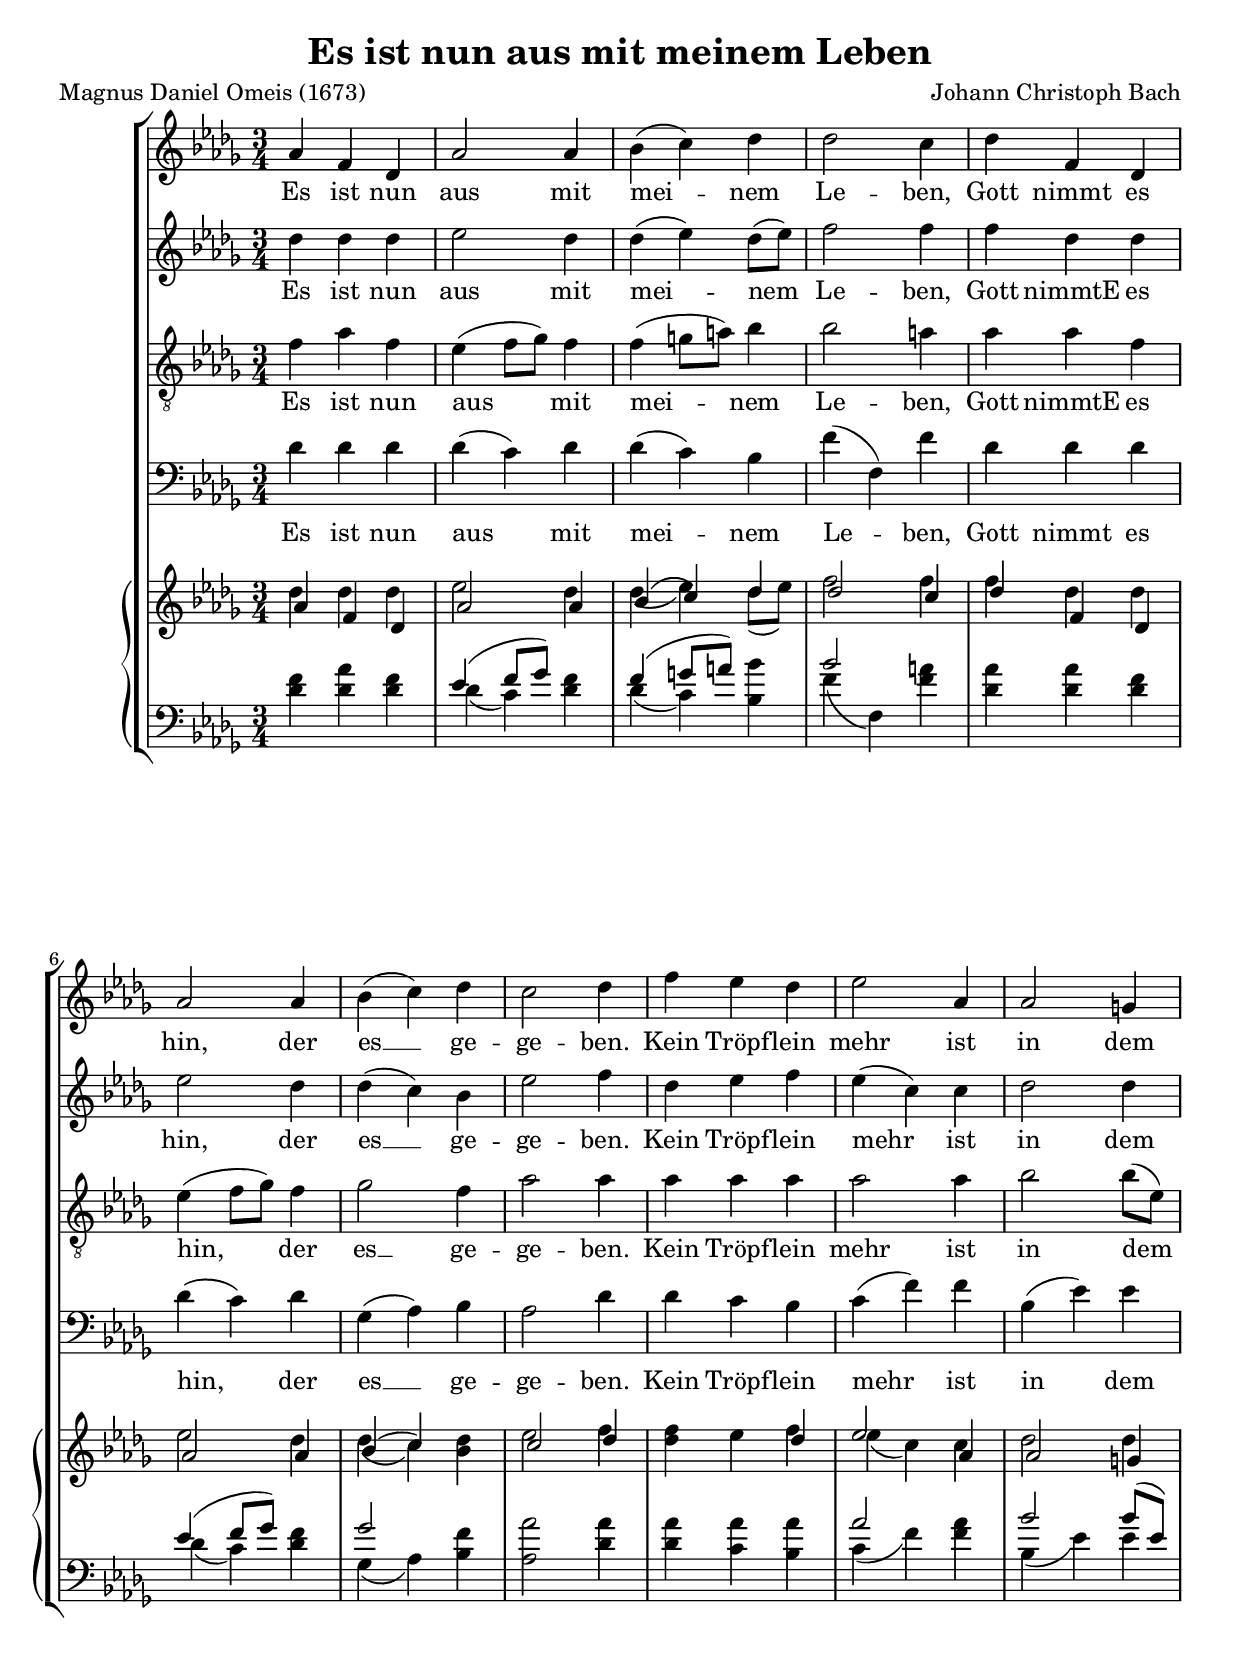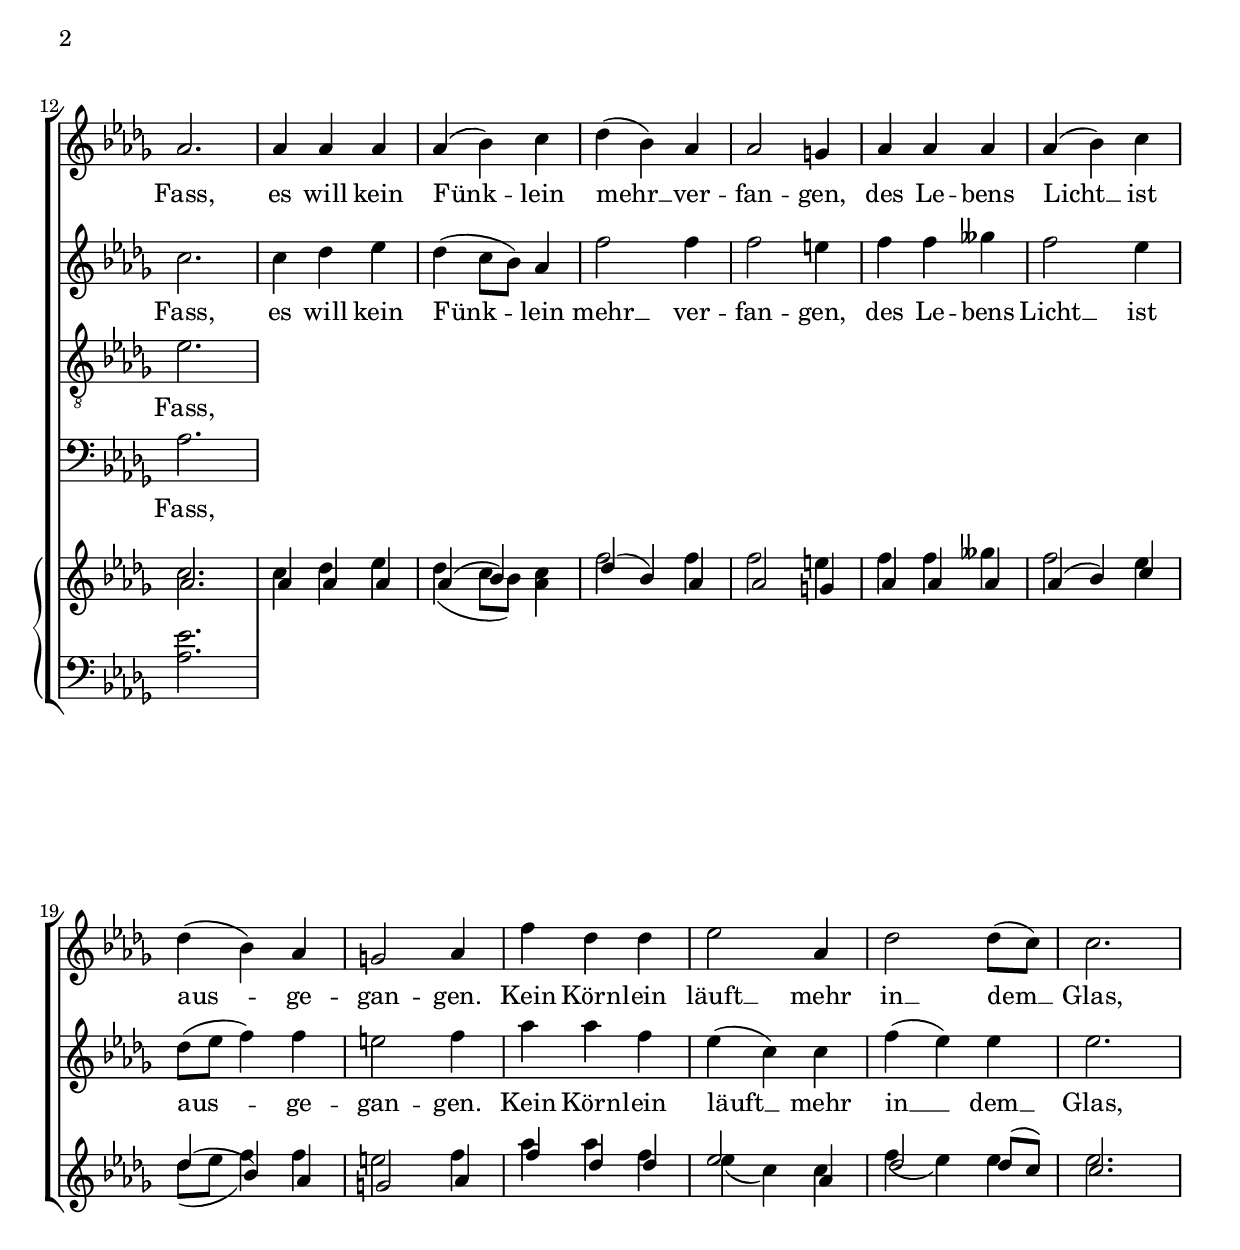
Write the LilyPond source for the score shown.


\paper {
  top-system-spacing.basic-distance = #10
  score-system-spacing.basic-distance = #20
  system-system-spacing.basic-distance = #20
  last-bottom-spacing.basic-distance = #10
}

\header {
  title = "Es ist nun aus mit meinem Leben"
  composer = "Johann Christoph Bach"
  poet = "Magnus Daniel Omeis (1673)"
}

global = {
  \key des \major
  \time 3/4
}

sopMusic = \relative {
  as'4 f des as'2 as4 bes (c) des des2 c4 | 
  des f, des as'2 as4 bes(c) des c2 des4 | 
  f es des es2 as,4 as2 g4 as2. 
   as4 as as as (bes) c des (bes) as as2 g4
   as as as as (bes) c des (bes) as g2 as4
   f' des des es2 as,4 des2 des8(c) c2. 


}
sopWords = \lyricmode { 
Es ist nun aus mit mei -- nem Le -- ben, 
Gott nimmt es hin, der es __ ge -- ge -- ben. 
Kein Tröpf -- lein mehr ist in dem Fass, 
es will kein Fünk -- lein mehr __ ver -- fan -- gen,
des Le -- bens Licht __ ist aus -- ge -- gan -- gen.
Kein Körn -- lein läuft __ mehr in __ dem __ Glas,


}


altoMusic = \relative {
  des'4 des des es2 des4 des(es) des8(es) f2 f4 | 
  f des des es2 des4 des(c) bes es2 f4 | 
  des es f es (c) c des2 des4 c2.
  c4 des es des (c8 bes) as4 f'2 f4 f2 e4
  f f geses f2 es4 des8 (es f4) f e2 f4
  as as f es (c) c f (es) es es2.

}
altoWords = \lyricmode {
Es ist nun aus mit mei -- nem Le -- ben, 
Gott nimmtE es hin, der es __ ge -- ge -- ben. 
Kein Tröpf -- lein mehr ist in dem Fass, 
es will kein Fünk -- lein mehr __ ver -- fan -- gen,
des Le -- bens Licht __ ist aus -- ge -- gan -- gen.
Kein Körn -- lein läuft __ mehr in __ dem __ Glas,
}

tenorMusic = \relative {   \clef "G_8"
  f4 as f es (f8 ges)  f4 f (g8 a)  bes4 bes2 a4 | 
  as as f es(f8 ges) f4 ges2 f4 as2 as4 | 
  as as as as2 as4 bes2 bes8 (es,) es2.

}
tenorWords = \lyricmode { 
Es ist nun aus mit mei -- nem Le -- ben, 
Gott nimmtE es hin, der es __ ge -- ge -- ben. 
Kein Tröpf -- lein mehr ist in dem Fass, 
es will kein Fünk -- lein mehr __ ver -- fan -- gen,
des Le -- bens Licht __ ist aus -- ge -- gan -- gen.
Kein Körn -- lein läuft __ mehr in __ dem __ Glas,

}

bassMusic = \relative {   \clef bass
  des4 des des des(c) des des(c) bes f'(f,) f' | 
  des des des des(c) des ges,(as) bes as2 des4 | 
  des c bes c (f) f bes, (es) es as,2.
}
bassWords = \lyricmode { 
Es ist nun aus mit mei -- nem Le -- ben,
Gott nimmt es hin, der es __ ge -- ge -- ben. 
Kein Tröpf -- lein mehr ist in dem Fass, 

}

\score {
  \new ChoirStaff <<
    \new Staff <<
      \new Voice = "soprano" <<
        \global
        \sopMusic
      >>
      \new Lyrics \lyricsto "soprano" \sopWords
    >>
    \new Staff <<
      \new Voice = "alto" <<
        \global
        \altoMusic
      >>
      \new Lyrics \lyricsto "alto" \altoWords
    >>
    \new Staff <<
      \new Voice = "tenor" <<
        \global
        \tenorMusic
      >>
      \new Lyrics \lyricsto "tenor" \tenorWords
    >>
    \new Staff <<
      \new Voice = "bass" <<
        \global
        \bassMusic
      >>
      \new Lyrics \lyricsto "bass" \bassWords
 >>
    \new PianoStaff <<
      \new Staff <<
        \set Staff.printPartCombineTexts = ##f
        \partcombine
        << \global \sopMusic >>
        << \global \altoMusic >>
      >>
      \new Staff <<
        \clef bass
        \set Staff.printPartCombineTexts = ##f
        \partcombine
        << \global \tenorMusic >>
        << \global \bassMusic >>
      
      >>
    >>
  >>
 \layout { }
 \midi {    \tempo 4 = 81}    
}